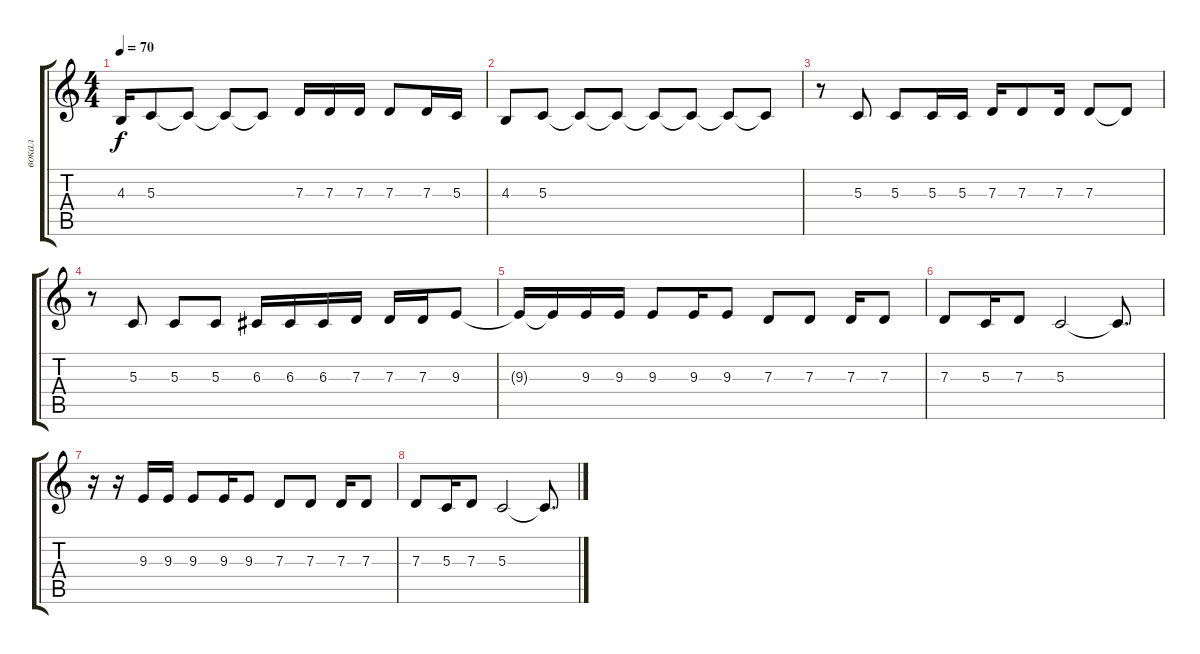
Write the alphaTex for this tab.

\track ("вокал" "вокал") {instrument viola}
\staff {score tabs}
\tuning (E4 B3 G3 D3 A2 E2) {hide}
\ts (4 4)
\tempo 70
\clef g2
\ks c
4.3{t}.16{dy f} 5.3.8 5.3{t}.8 5.3{t}.8 5.3{t}.8 7.3.16 7.3.16 7.3.16 7.3.8 7.3.16 5.3.16 |
4.3.8 5.3.8 5.3{t}.8 5.3{t}.8 5.3{t}.8 5.3{t}.8 5.3{t}.8 5.3{t}.8 |
r.8 5.3.8 5.3.8 5.3.16 5.3.16 7.3.16 7.3.8 7.3.16 7.3.8 7.3{t}.8 |
r.8 5.3.8 5.3.8 5.3.8 6.3.16 6.3.16 6.3.16 7.3.16 7.3.16 7.3.16 9.3.8 |
9.3{t}.16 9.3{t}.16 9.3.16 9.3.16 9.3.8 9.3.16 9.3.8 7.3.8 7.3.8 7.3.16 7.3.8 |
7.3.8 5.3.16 7.3.8 5.3.2 5.3{t}.8{d} |
r.16 r.16 9.3.16 9.3.16 9.3.8 9.3.16 9.3.8 7.3.8 7.3.8 7.3.16 7.3.8 |
7.3.8 5.3.16 7.3.8 5.3.2 5.3{t}.8{d}
